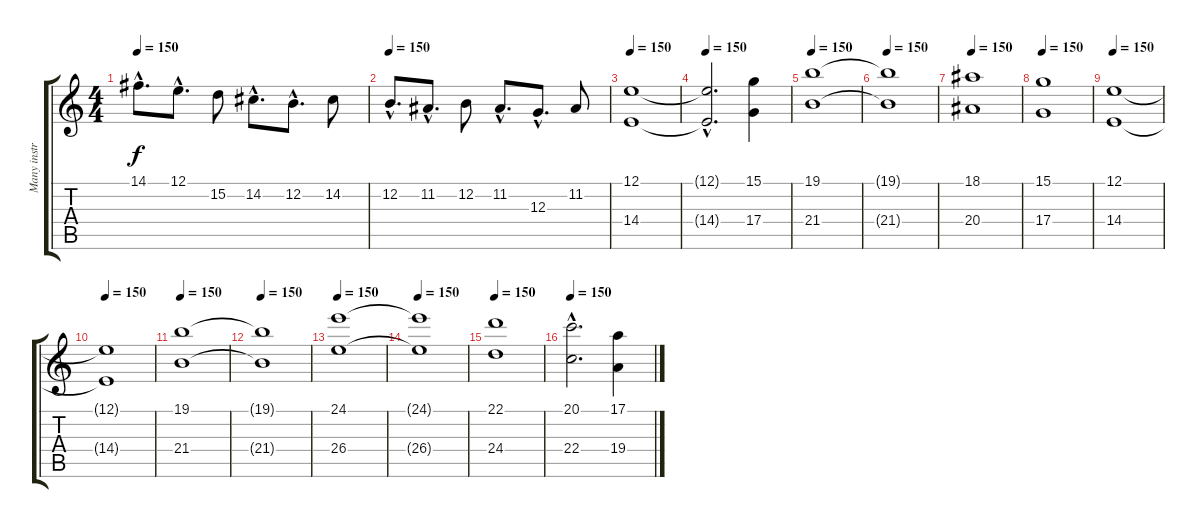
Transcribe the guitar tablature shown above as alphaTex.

\track ("Many instru." "Many instr") {instrument tremolostrings}
\staff {score tabs}
\tuning (E4 B3 G3 D3 A2 E2) {hide}
\ts (4 4)
\tempo 150
\clef g2
\ks c
14.1{hac}.8{d dy f} 12.1{hac}.8{d} 15.2.8 14.2{hac}.8{d} 12.2{hac}.8{d} 14.2.8 |
\tempo 150
12.2{hac}.8{d} 11.2{hac}.8{d} 12.2.8 11.2{hac}.8{d} 12.3{hac}.8{d} 11.2.8 |
\tempo 150
(12.1 14.4).1{volume 16} |
\tempo 150
(12.1{hac t} 14.4{hac t}).2{d} (15.1 17.4).4 |
\tempo 150
(19.1 21.4).1 |
\tempo 150
(19.1{t} 21.4{t}).1 |
\tempo 150
(18.1 20.4).1 |
\tempo 150
(15.1 17.4).1 |
\tempo 150
(12.1 14.4).1 |
\tempo 150
(12.1{t} 14.4{t}).1 |
\tempo 150
(19.1 21.4).1 |
\tempo 150
(19.1{t} 21.4{t}).1 |
\tempo 150
(24.1 26.4).1 |
\tempo 150
(24.1{t} 26.4{t}).1 |
\tempo 150
(22.1 24.4).1 |
\tempo 150
(20.1{hac} 22.4{hac}).2{d} (17.1 19.4).4
